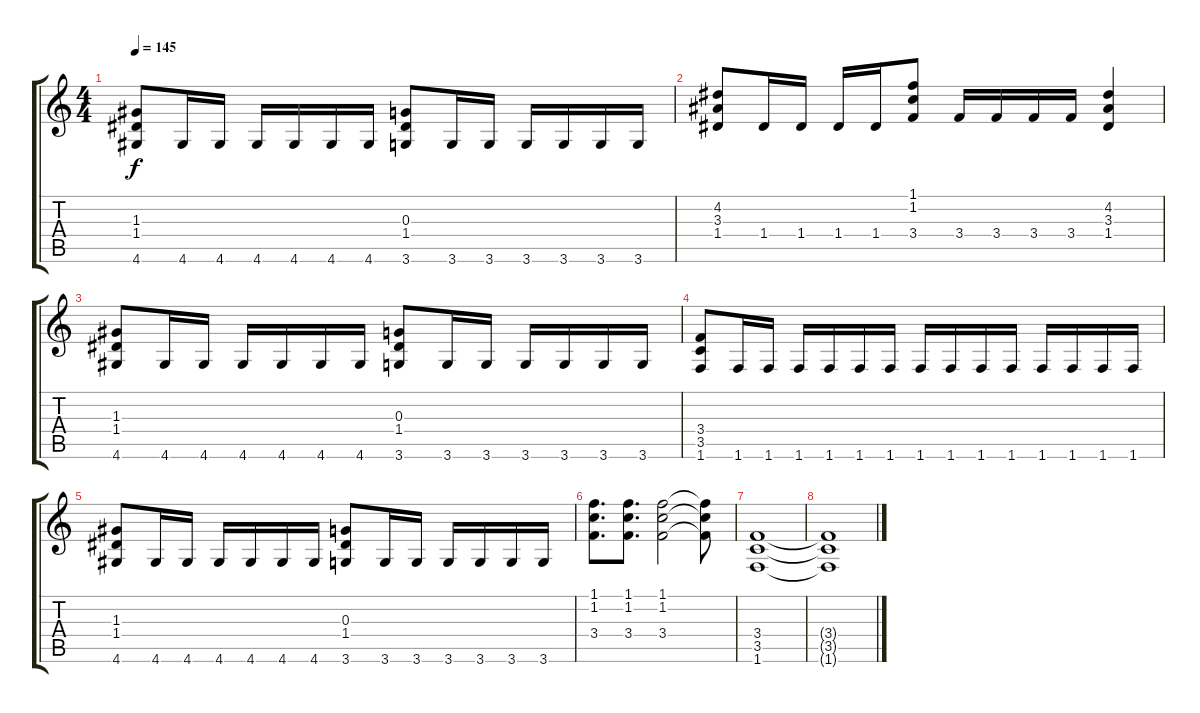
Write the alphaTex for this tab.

\track "" {instrument distortionguitar}
\staff {score tabs}
\tuning (E4 B3 G3 D3 A2 E2) {hide}
\ts (4 4)
\tempo 145
\clef g2
\ks c
(1.3 1.4 4.6).8{dy f} 4.6.16 4.6.16 4.6.16 4.6.16 4.6.16 4.6.16 (0.3 1.4 3.6).8 3.6.16 3.6.16 3.6.16 3.6.16 3.6.16 3.6.16 |
(4.2 3.3 1.4).8 1.4.16 1.4.16 1.4.16 1.4.16 (1.1 1.2 3.4).8 3.4.16 3.4.16 3.4.16 3.4.16 (4.2 3.3 1.4).4 |
(1.3 1.4 4.6).8 4.6.16 4.6.16 4.6.16 4.6.16 4.6.16 4.6.16 (0.3 1.4 3.6).8 3.6.16 3.6.16 3.6.16 3.6.16 3.6.16 3.6.16 |
(3.4 3.5 1.6).8 1.6.16 1.6.16 1.6.16 1.6.16 1.6.16 1.6.16 1.6.16 1.6.16 1.6.16 1.6.16 1.6.16 1.6.16 1.6.16 1.6.16 |
(1.3 1.4 4.6).8 4.6.16 4.6.16 4.6.16 4.6.16 4.6.16 4.6.16 (0.3 1.4 3.6).8 3.6.16 3.6.16 3.6.16 3.6.16 3.6.16 3.6.16 |
(1.1 1.2 3.4).8{d} (1.1 1.2 3.4).8{d} (1.1 1.2 3.4).2 (1.1{t} 1.2{t} 3.4{t}).8 |
(3.4 3.5 1.6).1 |
(3.4{t} 3.5{t} 1.6{t}).1
